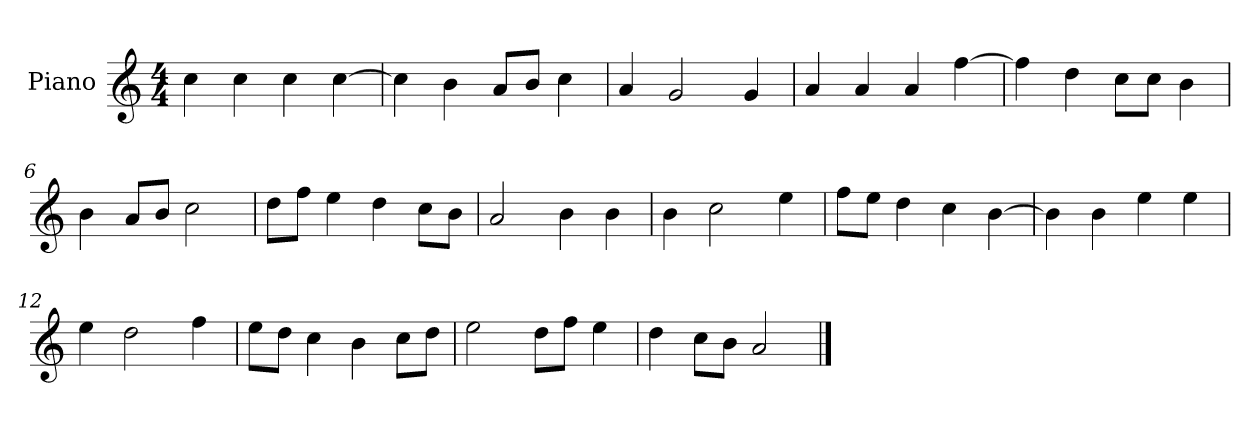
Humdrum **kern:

**kern
*part1
*staff1
*I"Piano
*I'P-no
*clefG2
*k[]
*M4/4
*MM90
=1
4cc\
4cc\
4cc\
[4cc\
=2
4cc\]
4b\
8a/L
8b/J
4cc\
=3
4a/
2g/
4g/
=4
4a/
4a/
4a/
[4ff\
=5
4ff\]
4dd\
8cc\L
8cc\J
4b\
=6
4b\
8a/L
8b/J
2cc\
=7
8dd\L
8ff\J
4ee\
4dd\
8cc\L
8b\J
=8
2a/
4b\
4b\
!!LO:LB:g=z
=9
4b\
2cc\
4ee\
=10
8ff\L
8ee\J
4dd\
4cc\
[4b\
=11
4b\]
4b\
4ee\
4ee\
=12
4ee\
2dd\
4ff\
=13
8ee\L
8dd\J
4cc\
4b\
8cc\L
8dd\J
=14
2ee\
8dd\L
8ff\J
4ee\
=15
4dd\
8cc\L
8b\J
2a/
==
*-
